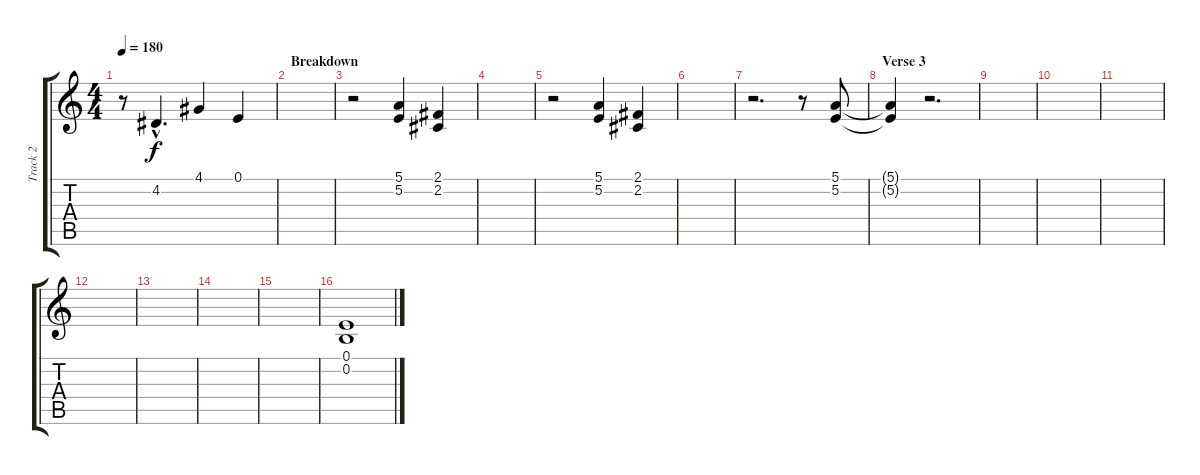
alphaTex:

\track ("Track 2" "Track 2") {instrument brasssection}
\staff {score tabs}
\tuning (E4 B3 G3 D3 A2 E2) {hide}
\ts (4 4)
\tempo 180
\clef g2
\ks c
r.8{dy f} 4.2{hac}.4{d} 4.1.4 0.1.4 |
\section ("" "Breakdown")
|
r.2 (5.1 5.2).4 (2.1 2.2).4 |
|
r.2 (5.1 5.2).4 (2.1 2.2).4 |
|
r.2{d} r.8 (5.1 5.2).8 |
\section ("" "Verse 3")
(5.1{t} 5.2{t}).4 r.2{d} |
|
|
|
|
|
|
|
(0.1 0.2).1
